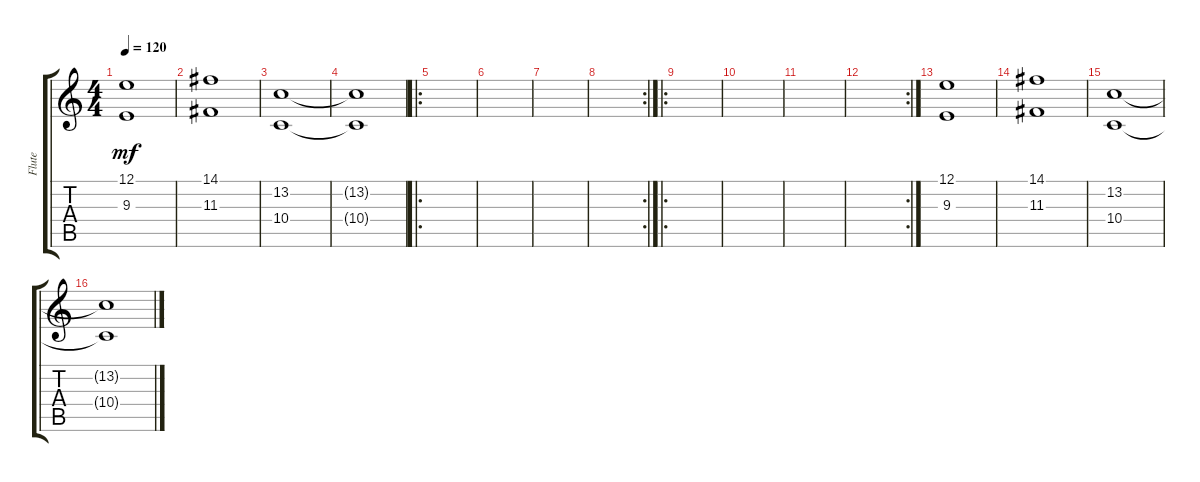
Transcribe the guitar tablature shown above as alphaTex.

\track ("Flute" "Flute") {instrument flute}
\staff {score tabs}
\tuning (E4 B3 G3 D3 A2 E2) {hide}
\ts (4 4)
\tempo 120
\clef g2
\ks c
(12.1 9.3).1{dy mf} |
(14.1 11.3).1 |
(13.2 10.4).1 |
(13.2{t} 10.4{t}).1 |
\ro
|
|
|
\rc 2
|
\ro
|
|
|
\rc 2
|
(12.1 9.3).1 |
(14.1 11.3).1 |
(13.2 10.4).1 |
(13.2{t} 10.4{t}).1
